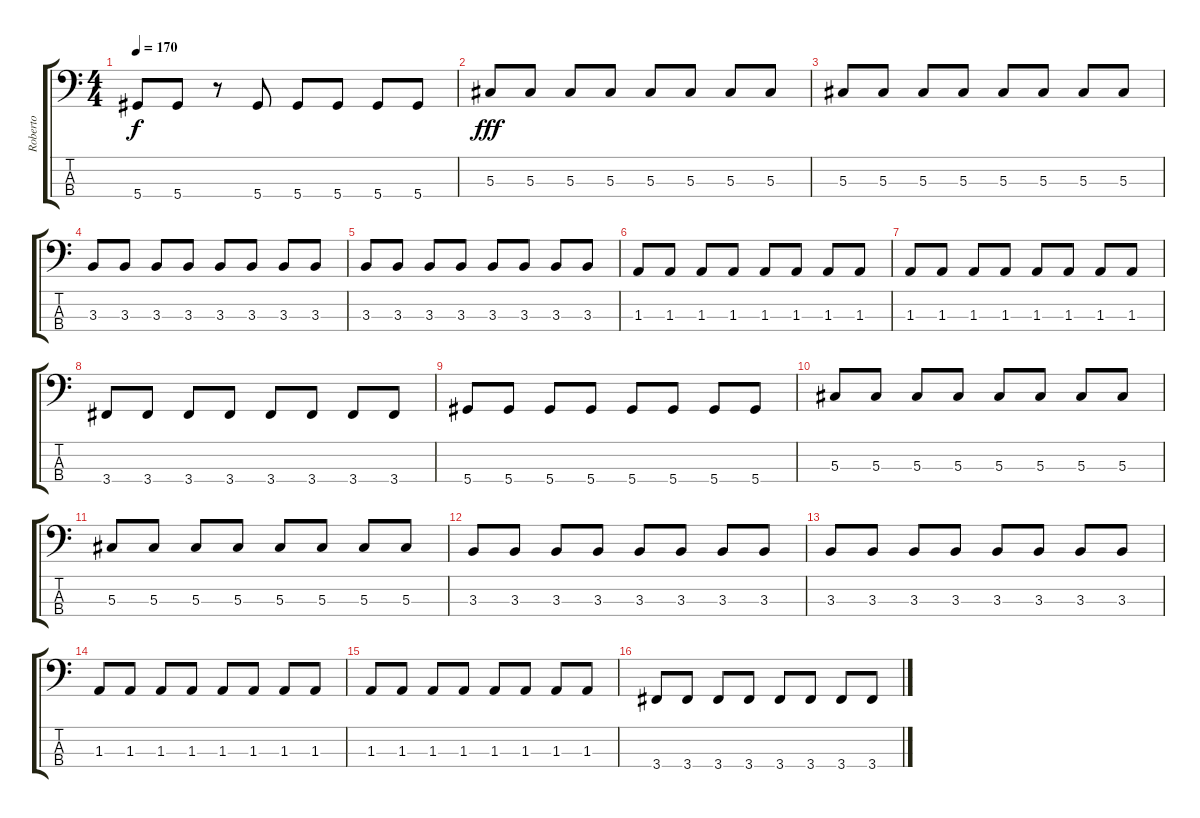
\track ("Roberto" "Roberto") {instrument electricbassfinger}
\staff {score tabs}
\tuning (Gb2 Db2 Ab1 Eb1) {hide}
\ts (4 4)
\tempo 170
\clef f4
\ks c
5.4.8{dy f} 5.4.8 r.8 5.4.8 5.4.8 5.4.8 5.4.8 5.4.8 |
5.3.8{dy fff} 5.3.8 5.3.8 5.3.8 5.3.8 5.3.8 5.3.8 5.3.8 |
5.3.8 5.3.8 5.3.8 5.3.8 5.3.8 5.3.8 5.3.8 5.3.8 |
3.3.8 3.3.8 3.3.8 3.3.8 3.3.8 3.3.8 3.3.8 3.3.8 |
3.3.8 3.3.8 3.3.8 3.3.8 3.3.8 3.3.8 3.3.8 3.3.8 |
1.3.8 1.3.8 1.3.8 1.3.8 1.3.8 1.3.8 1.3.8 1.3.8 |
1.3.8 1.3.8 1.3.8 1.3.8 1.3.8 1.3.8 1.3.8 1.3.8 |
3.4.8 3.4.8 3.4.8 3.4.8 3.4.8 3.4.8 3.4.8 3.4.8 |
5.4.8 5.4.8 5.4.8 5.4.8 5.4.8 5.4.8 5.4.8 5.4.8 |
5.3.8 5.3.8 5.3.8 5.3.8 5.3.8 5.3.8 5.3.8 5.3.8 |
5.3.8 5.3.8 5.3.8 5.3.8 5.3.8 5.3.8 5.3.8 5.3.8 |
3.3.8 3.3.8 3.3.8 3.3.8 3.3.8 3.3.8 3.3.8 3.3.8 |
3.3.8 3.3.8 3.3.8 3.3.8 3.3.8 3.3.8 3.3.8 3.3.8 |
1.3.8 1.3.8 1.3.8 1.3.8 1.3.8 1.3.8 1.3.8 1.3.8 |
1.3.8 1.3.8 1.3.8 1.3.8 1.3.8 1.3.8 1.3.8 1.3.8 |
3.4.8 3.4.8 3.4.8 3.4.8 3.4.8 3.4.8 3.4.8 3.4.8
